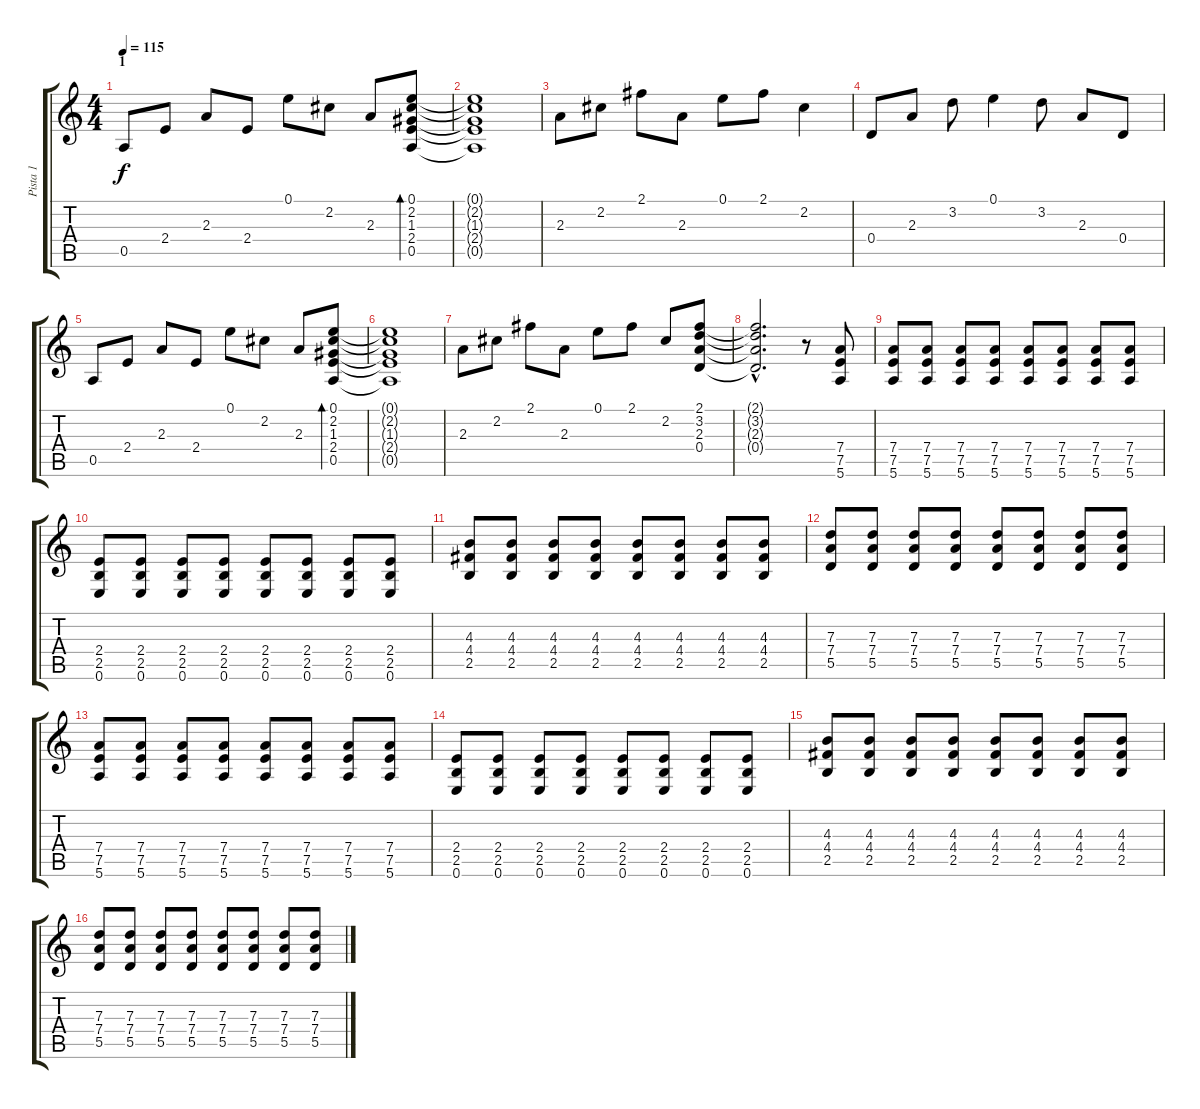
\track ("Pista 1" "Pista 1") {instrument electricguitarclean}
\staff {score tabs}
\tuning (E4 B3 G3 D3 A2 E2) {hide}
\ts (4 4)
\section ("" "1")
\tempo 115
\clef g2
\ks c
0.5.8{dy f} 2.4.8 2.3.8 2.4.8 0.1.8 2.2.8 2.3.8 (0.1 2.2 1.3 2.4 0.5).8{bd 120} |
(0.1{t} 2.2{t} 1.3{t} 2.4{t} 0.5{t}).1 |
2.3.8 2.2.8 2.1.8 2.3.8 0.1.8 2.1.8 2.2.4 |
0.4.8 2.3.8 3.2.8 0.1.4 3.2.8 2.3.8 0.4.8 |
0.5.8 2.4.8 2.3.8 2.4.8 0.1.8 2.2.8 2.3.8 (0.1 2.2 1.3 2.4 0.5).8{bd 120} |
(0.1{t} 2.2{t} 1.3{t} 2.4{t} 0.5{t}).1 |
2.3.8 2.2.8 2.1.8 2.3.8 0.1.8 2.1.8 2.2.8 (2.1 3.2 2.3 0.4).8 |
(2.1{hac t} 3.2{hac t} 2.3{hac t} 0.4{hac t}).2{d} r.8 (7.4 7.5 5.6).8{instrument distortionguitar} |
(7.4 7.5 5.6).8 (7.4 7.5 5.6).8 (7.4 7.5 5.6).8 (7.4 7.5 5.6).8 (7.4 7.5 5.6).8 (7.4 7.5 5.6).8 (7.4 7.5 5.6).8 (7.4 7.5 5.6).8 |
(2.4 2.5 0.6).8 (2.4 2.5 0.6).8 (2.4 2.5 0.6).8 (2.4 2.5 0.6).8 (2.4 2.5 0.6).8 (2.4 2.5 0.6).8 (2.4 2.5 0.6).8 (2.4 2.5 0.6).8 |
(4.3 4.4 2.5).8 (4.3 4.4 2.5).8 (4.3 4.4 2.5).8 (4.3 4.4 2.5).8 (4.3 4.4 2.5).8 (4.3 4.4 2.5).8 (4.3 4.4 2.5).8 (4.3 4.4 2.5).8 |
(7.3 7.4 5.5).8 (7.3 7.4 5.5).8 (7.3 7.4 5.5).8 (7.3 7.4 5.5).8 (7.3 7.4 5.5).8 (7.3 7.4 5.5).8 (7.3 7.4 5.5).8 (7.3 7.4 5.5).8 |
(7.4 7.5 5.6).8 (7.4 7.5 5.6).8 (7.4 7.5 5.6).8 (7.4 7.5 5.6).8 (7.4 7.5 5.6).8 (7.4 7.5 5.6).8 (7.4 7.5 5.6).8 (7.4 7.5 5.6).8 |
(2.4 2.5 0.6).8 (2.4 2.5 0.6).8 (2.4 2.5 0.6).8 (2.4 2.5 0.6).8 (2.4 2.5 0.6).8 (2.4 2.5 0.6).8 (2.4 2.5 0.6).8 (2.4 2.5 0.6).8 |
(4.3 4.4 2.5).8 (4.3 4.4 2.5).8 (4.3 4.4 2.5).8 (4.3 4.4 2.5).8 (4.3 4.4 2.5).8 (4.3 4.4 2.5).8 (4.3 4.4 2.5).8 (4.3 4.4 2.5).8 |
(7.3 7.4 5.5).8 (7.3 7.4 5.5).8 (7.3 7.4 5.5).8 (7.3 7.4 5.5).8 (7.3 7.4 5.5).8 (7.3 7.4 5.5).8 (7.3 7.4 5.5).8 (7.3 7.4 5.5).8
